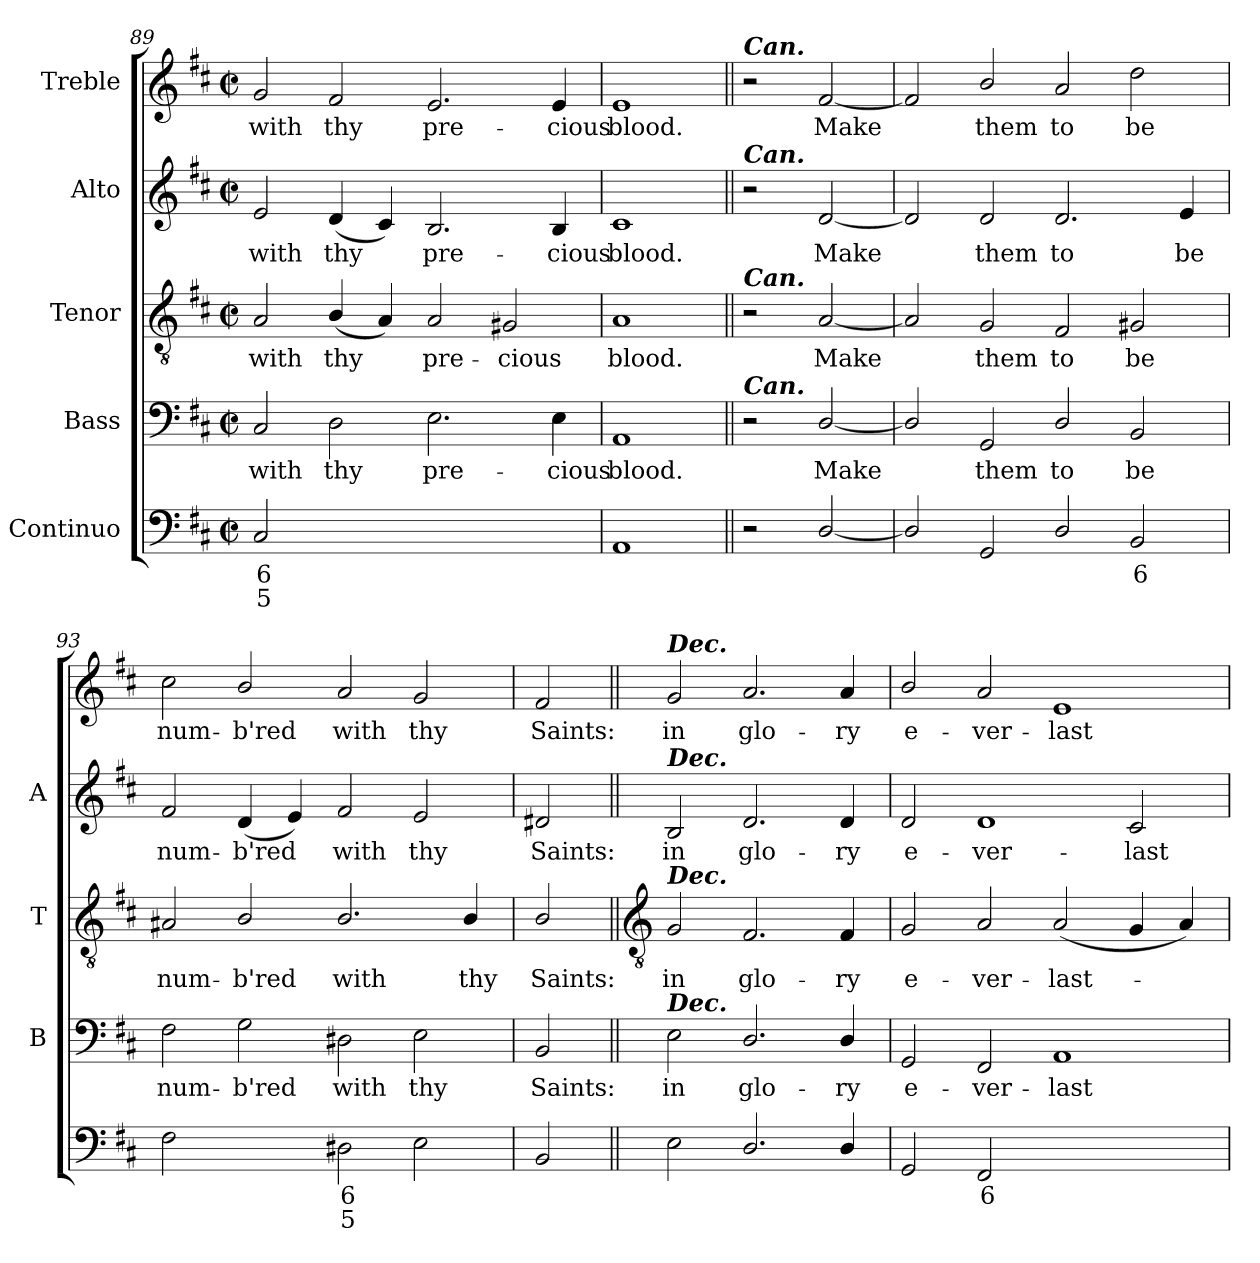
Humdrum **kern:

**kern	**text	**text	**kern	**text	**kern	**text	**kern	**text	**kern	**text
*part5	*part5	*part5	*part4	*part4	*part3	*part3	*part2	*part2	*part1	*part1
*staff5	*staff5	*staff5	*staff4	*staff4	*staff3	*staff3	*staff2	*staff2	*staff1	*staff1
*I"Continuo	*	*	*I"Bass	*	*I"Tenor	*	*I"Alto	*	*I"Treble	*
*	*	*	*I'B	*	*I'T	*	*I'A	*	*	*
!!LO:LB:g=z
*clefF4	*	*	*clefF4	*	*clefGv2	*	*clefG2	*	*clefG2	*
*k[f#c#]	*	*	*k[f#c#]	*	*k[f#c#]	*	*k[f#c#]	*	*k[f#c#]	*
*D:	*	*	*D:	*	*D:	*	*D:	*	*D:	*
*M4/2	*	*	*M4/2	*	*M4/2	*	*M4/2	*	*M4/2	*
*met(c|)	*	*	*met(c|)	*	*met(c|)	*	*met(c|)	*	*met(c|)	*
=89	=89	=89	=89	=89	=89	=89	=89	=89	=89	=89
!	!LO:LY:b	!LO:LY:b	!	!LO:LY:b	!	!LO:LY:b	!	!LO:LY:b	!	!LO:LY:b
2C#	6	5	2C#	with	2A	with	2e	with	2g	with
!	!LO:LY:b	!	!	!LO:LY:b	!	!LO:LY:b	!	!LO:LY:b	!	!LO:LY:b
[4Dyy	6	.	2D	thy	(<4B/	thy	(<4d	thy	2f#	thy
!	!LO:LY:b	!	!	!	!	!	!	!	!	!
4Dyy]	5	.	.	.	4A)	.	4c#)	.	.	.
!	!LO:LY:b	!	!	!LO:LY:b	!	!LO:LY:b	!	!LO:LY:b	!	!LO:LY:b
[2Eyy	4	.	2.E	pre-	2A	pre-	2.B	pre-	2.e	pre-
!	!LO:LY:b	!	!	!	!	!LO:LY:b	!	!	!	!
2Eyy]	3	.	.	.	2G#X	-cious	.	.	.	.
!	!	!	!	!LO:LY:b	!	!	!	!LO:LY:b	!	!LO:LY:b
.	.	.	4E	-cious	.	.	4B	-cious	4e	-cious
=90	=90	=90	=90	=90	=90	=90	=90	=90	=90	=90
!	!	!	!	!LO:LY:b	!	!LO:LY:b	!	!LO:LY:b	!	!LO:LY:b
1AA	.	.	1AA	blood.	1A	blood.	1c#	blood.	1e	blood.
=91||	=91||	=91||	=91||	=91||	=91||	=91||	=91||	=91||	=91||	=91||
!	!	!	!	!	!	!	!	!	!LO:TX:a:Bi:t=Can.	!
!	!	!	!	!	!	!	!LO:TX:a:Bi:t=Can.	!	!	!
!	!	!	!	!	!LO:TX:a:Bi:t=Can.	!	!	!	!	!
!	!	!	!LO:TX:a:Bi:t=Can.	!	!	!	!	!	!	!
2r	.	.	2r	.	2r	.	2r	.	2r	.
!	!	!	!	!LO:LY:b	!	!LO:LY:b	!	!LO:LY:b	!	!LO:LY:b
[2D/	.	.	[2D/	Make	[2A	Make	[2d	Make	[2f#	Make
=92	=92	=92	=92	=92	=92	=92	=92	=92	=92	=92
2D/]	.	.	2D/]	.	2A]	.	2d]	.	2f#]	.
!	!	!	!	!LO:LY:b	!	!LO:LY:b	!	!LO:LY:b	!	!LO:LY:b
2GG	.	.	2GG	them	2G	them	2d	them	2b/	them
!	!	!	!	!LO:LY:b	!	!LO:LY:b	!	!LO:LY:b	!	!LO:LY:b
2D/	.	.	2D/	to	2F#	to	2.d	to	2a	to
!	!LO:LY:b	!	!	!LO:LY:b	!	!LO:LY:b	!	!	!	!LO:LY:b
2BB	6	.	2BB	be	2G#X	be	.	.	2dd	be
!	!	!	!	!	!	!	!	!LO:LY:b	!	!
.	.	.	.	.	.	.	4e	be	.	.
=93	=93	=93	=93	=93	=93	=93	=93	=93	=93	=93
!	!	!	!	!LO:LY:b	!	!LO:LY:b	!	!LO:LY:b	!	!LO:LY:b
2F#	.	.	2F#	num-	2A#X	num-	2f#	num-	2cc#	num-
!	!LO:LY:b	!	!	!LO:LY:b	!	!LO:LY:b	!	!LO:LY:b	!	!LO:LY:b
[4Gyy	5	.	2G	-b'red	2B/	-b'red	(<4d	-b'red	2b/	-b'red
!	!LO:LY:b	!	!	!	!	!	!	!	!	!
4Gyy]	6	.	.	.	.	.	4e)	.	.	.
!	!LO:LY:b	!LO:LY:b	!	!LO:LY:b	!	!LO:LY:b	!	!LO:LY:b	!	!LO:LY:b
2D#X	6	5	2D#X	with	2.B/	with	2f#	with	2a	with
!	!	!	!	!LO:LY:b	!	!	!	!LO:LY:b	!	!LO:LY:b
2E	.	.	2E	thy	.	.	2e	thy	2g	thy
!	!	!	!	!	!	!LO:LY:b	!	!	!	!
.	.	.	.	.	4B/	thy	.	.	.	.
=94	=94	=94	=94	=94	=94	=94	=94	=94	=94	=94
!	!	!	!	!LO:LY:b	!	!LO:LY:b	!	!LO:LY:b	!	!LO:LY:b
2BB	.	.	2BB	Saints:	2B/	Saints:	2d#X	Saints:	2f#	Saints:
!!LO:LB:g=z
=95||	=95||	=95||	=95||	=95||	=95||	=95||	=95||	=95||	=95||	=95||
*	*	*	*	*	*clefGv2	*	*	*	*	*
!	!	!	!	!	!	!	!	!	!LO:TX:a:Bi:t=Dec.	!
!	!	!	!	!	!	!	!LO:TX:a:Bi:t=Dec.	!	!	!
!	!	!	!	!	!LO:TX:a:Bi:t=Dec.	!	!	!	!	!
!	!	!	!LO:TX:a:Bi:t=Dec.	!	!	!	!	!	!	!
!	!	!	!	!LO:LY:b	!	!LO:LY:b	!	!LO:LY:b	!	!LO:LY:b
2E	.	.	2E	in	2G	in	2B	in	2g	in
!	!	!	!	!LO:LY:b	!	!LO:LY:b	!	!LO:LY:b	!	!LO:LY:b
2.D/	.	.	2.D/	glo-	2.F#	glo-	2.d	glo-	2.a	glo-
!	!	!	!	!LO:LY:b	!	!LO:LY:b	!	!LO:LY:b	!	!LO:LY:b
4D/	.	.	4D/	-ry	4F#	-ry	4d	-ry	4a	-ry
=96	=96	=96	=96	=96	=96	=96	=96	=96	=96	=96
!	!	!	!	!LO:LY:b	!	!LO:LY:b	!	!LO:LY:b	!	!LO:LY:b
2GG	.	.	2GG	e-	2G	e-	2d	e-	2b/	e-
!	!LO:LY:b	!	!	!LO:LY:b	!	!LO:LY:b	!	!LO:LY:b	!	!LO:LY:b
2FF#	6	.	2FF#	-ver-	2A	-ver-	1d	-ver-	2a	-ver-
!	!LO:LY:b	!	!	!LO:LY:b	!	!LO:LY:b	!	!	!	!LO:LY:b
[2AAyy	4	.	1AA	-last-	(<2A	-last-	.	.	1e	-last-
!	!LO:LY:b	!	!	!	!	!	!	!LO:LY:b	!	!
2AAyy]	3	.	.	.	4G	.	2c#	-last-	.	.
.	.	.	.	.	4A)	.	.	.	.	.
=	=	=	=	=	=	=	=	=	=	=
*-	*-	*-	*-	*-	*-	*-	*-	*-	*-	*-
